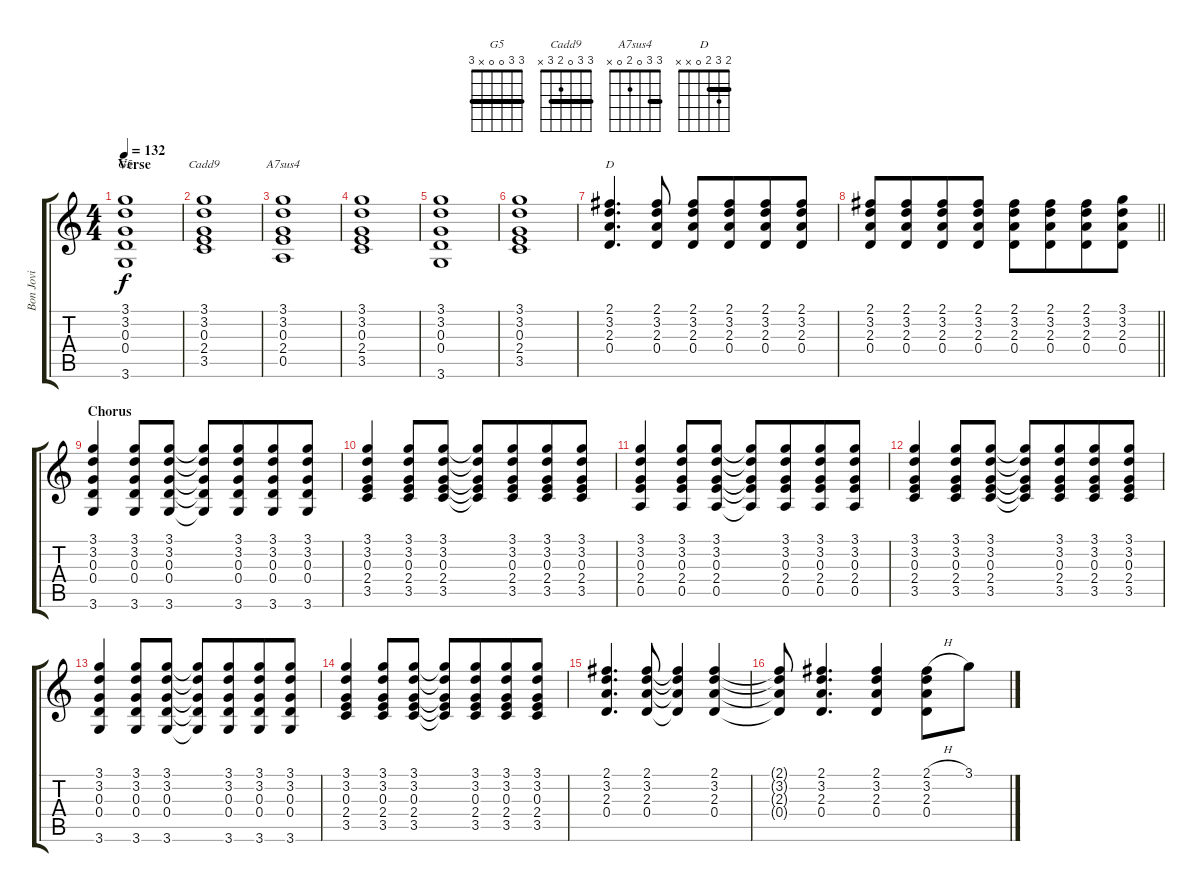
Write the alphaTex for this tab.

\track ("Bon Jovi" "Bon Jovi") {instrument acousticguitarsteel}
\staff {score tabs}
\tuning (E4 B3 G3 D3 A2 E2) {hide}
\chord ("G5" 3 3 0 0 x 3) {barre 3}
\chord ("Cadd9" 3 3 0 2 3 x) {barre 3}
\chord ("A7sus4" 3 3 0 2 0 x) {barre 3}
\chord ("D" 2 3 2 0 x x) {barre 2}
\ts (4 4)
\section ("" "Verse")
\tempo 132
\clef g2
\ks c
(3.1 3.2 0.3 0.4 3.6).1{ch "G5" dy f} |
(3.1 3.2 0.3 2.4 3.5).1{ch "Cadd9"} |
(3.1 3.2 0.3 2.4 0.5).1{ch "A7sus4"} |
(3.1 3.2 0.3 2.4 3.5).1 |
(3.1 3.2 0.3 0.4 3.6).1 |
(3.1 3.2 0.3 2.4 3.5).1 |
(2.1 3.2 2.3 0.4).4{d ch "D"} (2.1 3.2 2.3 0.4).8 (2.1 3.2 2.3 0.4).8 (2.1 3.2 2.3 0.4).8{beam merge} (2.1 3.2 2.3 0.4).8 (2.1 3.2 2.3 0.4).8 |
\barLineRight lightlight
(2.1 3.2 2.3 0.4).8 (2.1 3.2 2.3 0.4).8{beam merge} (2.1 3.2 2.3 0.4).8 (2.1 3.2 2.3 0.4).8 (2.1 3.2 2.3 0.4).8{beam merge} (2.1 3.2 2.3 0.4).8{beam merge} (2.1 3.2 2.3 0.4).8 (3.1 3.2 2.3 0.4).8 |
\section ("" "Chorus")
(3.1 3.2 0.3 0.4 3.6).4 (3.1 3.2 0.3 0.4 3.6).8 (3.1 3.2 0.3 0.4 3.6).8 (3.1{t} 3.2{t} 0.3{t} 0.4{t} 3.6{t}).8 (3.1 3.2 0.3 0.4 3.6).8{beam merge} (3.1 3.2 0.3 0.4 3.6).8 (3.1 3.2 0.3 0.4 3.6).8 |
(3.1 3.2 0.3 2.4 3.5).4 (3.1 3.2 0.3 2.4 3.5).8 (3.1 3.2 0.3 2.4 3.5).8 (3.1{t} 3.2{t} 0.3{t} 2.4{t} 3.5{t}).8 (3.1 3.2 0.3 2.4 3.5).8{beam merge} (3.1 3.2 0.3 2.4 3.5).8 (3.1 3.2 0.3 2.4 3.5).8 |
(3.1 3.2 0.3 2.4 0.5).4 (3.1 3.2 0.3 2.4 0.5).8 (3.1 3.2 0.3 2.4 0.5).8 (3.1{t} 3.2{t} 0.3{t} 2.4{t} 0.5{t}).8 (3.1 3.2 0.3 2.4 0.5).8{beam merge} (3.1 3.2 0.3 2.4 0.5).8 (3.1 3.2 0.3 2.4 0.5).8 |
(3.1 3.2 0.3 2.4 3.5).4 (3.1 3.2 0.3 2.4 3.5).8 (3.1 3.2 0.3 2.4 3.5).8 (3.1{t} 3.2{t} 0.3{t} 2.4{t} 3.5{t}).8 (3.1 3.2 0.3 2.4 3.5).8{beam merge} (3.1 3.2 0.3 2.4 3.5).8 (3.1 3.2 0.3 2.4 3.5).8 |
(3.1 3.2 0.3 0.4 3.6).4 (3.1 3.2 0.3 0.4 3.6).8 (3.1 3.2 0.3 0.4 3.6).8 (3.1{t} 3.2{t} 0.3{t} 0.4{t} 3.6{t}).8 (3.1 3.2 0.3 0.4 3.6).8{beam merge} (3.1 3.2 0.3 0.4 3.6).8 (3.1 3.2 0.3 0.4 3.6).8 |
(3.1 3.2 0.3 2.4 3.5).4 (3.1 3.2 0.3 2.4 3.5).8 (3.1 3.2 0.3 2.4 3.5).8 (3.1{t} 3.2{t} 0.3{t} 2.4{t} 3.5{t}).8 (3.1 3.2 0.3 2.4 3.5).8{beam merge} (3.1 3.2 0.3 2.4 3.5).8 (3.1 3.2 0.3 2.4 3.5).8 |
(2.1 3.2 2.3 0.4).4{d} (2.1 3.2 2.3 0.4).8 (2.1{t} 3.2{t} 2.3{t} 0.4{t}).4 (2.1 3.2 2.3 0.4).4 |
(2.1{t} 3.2{t} 2.3{t} 0.4{t}).8 (2.1 3.2 2.3 0.4).4{d} (2.1 3.2 2.3 0.4).4 (2.1{h} 3.2 2.3 0.4).8 3.1.8
